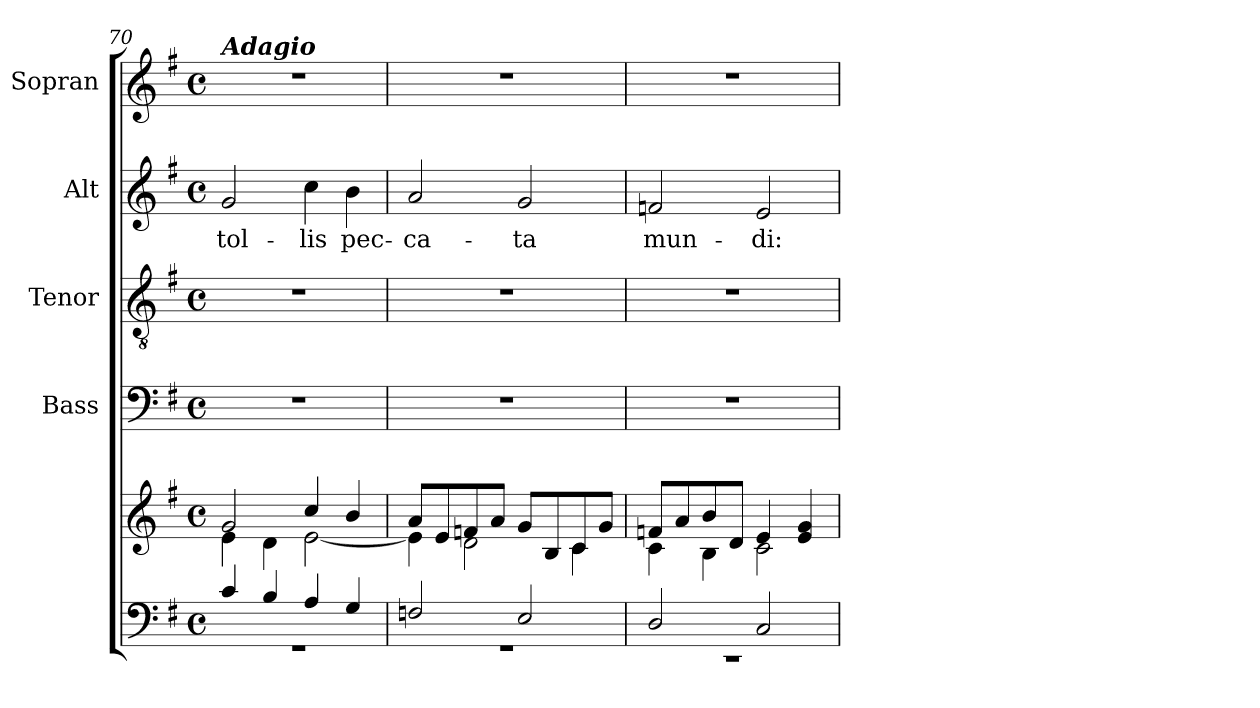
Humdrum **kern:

**kern	**kern	**kern	**kern	**kern	**text	**kern
*part5	*part5	*part4	*part3	*part2	*part2	*part1
*staff6	*staff5	*staff4	*staff3	*staff2	*staff2	*staff1
*	*	*I"Bass	*I"Tenor	*I"Alt	*	*I"Sopran
*	*	*I'B.	*I'T.	*I'A.	*	*I'S.
*clefF4	*clefG2	*clefF4	*clefGv2	*clefG2	*	*clefG2
*k[f#]	*k[f#]	*k[f#]	*k[f#]	*k[f#]	*	*k[f#]
*G:	*G:	*G:	*G:	*G:	*	*G:
*M4/4	*M4/4	*M4/4	*M4/4	*M4/4	*	*M4/4
*met(c)	*met(c)	*met(c)	*met(c)	*met(c)	*	*met(c)
=70	=70	=70	=70	=70	=70	=70
*^	*^	*	*	*	*	*
!	!	!	!	!	!	!	!	!LO:TX:a:Bi:t=Adagio
!	!	!	!	!	!	!	!LO:LY:b	!
4c/	1rGG	2g/	4e\	1r	1r	2g/	tol-	1r
4B/	.	.	4d\	.	.	.	.	.
!	!	!	!	!	!	!	!LO:LY:b	!
4A/	.	4cc/	[<2e\	.	.	4cc\	-lis	.
!	!	!	!	!	!	!	!LO:LY:b	!
4G/	.	4b/	.	.	.	4b\	pec-	.
=71	=71	=71	=71	=71	=71	=71	=71	=71
!	!	!	!	!	!	!	!LO:LY:b	!
2Fn/	1rGG	8a/L	4e\]	1r	1r	2a/	-ca-	1r
.	.	8e/	.	.	.	.	.	.
.	.	8fn/	2d\	.	.	.	.	.
.	.	8a/J	.	.	.	.	.	.
!	!	!	!	!	!	!	!LO:LY:b	!
2E/	.	8g/L	.	.	.	2g/	-ta	.
.	.	8B/	.	.	.	.	.	.
.	.	8c/	4c\	.	.	.	.	.
.	.	8g/J	.	.	.	.	.	.
!!LO:PB:g=z
=72	=72	=72	=72	=72	=72	=72	=72	=72
!	!	!	!	!	!	!	!LO:LY:b	!
2D/	1rEE	8fn/L	4c\	1r	1r	2fn/	mun-	1r
.	.	8a/	.	.	.	.	.	.
.	.	8b/	4B\	.	.	.	.	.
.	.	8d/J	.	.	.	.	.	.
!	!	!	!	!	!	!	!LO:LY:b	!
2C/	.	4e/	2c\	.	.	2e/	-di:	.
.	.	4e/ 4g/	.	.	.	.	.	.
*v	*v	*	*	*	*	*	*	*
*	*v	*v	*	*	*	*	*
=	=	=	=	=	=	=
*-	*-	*-	*-	*-	*-	*-
